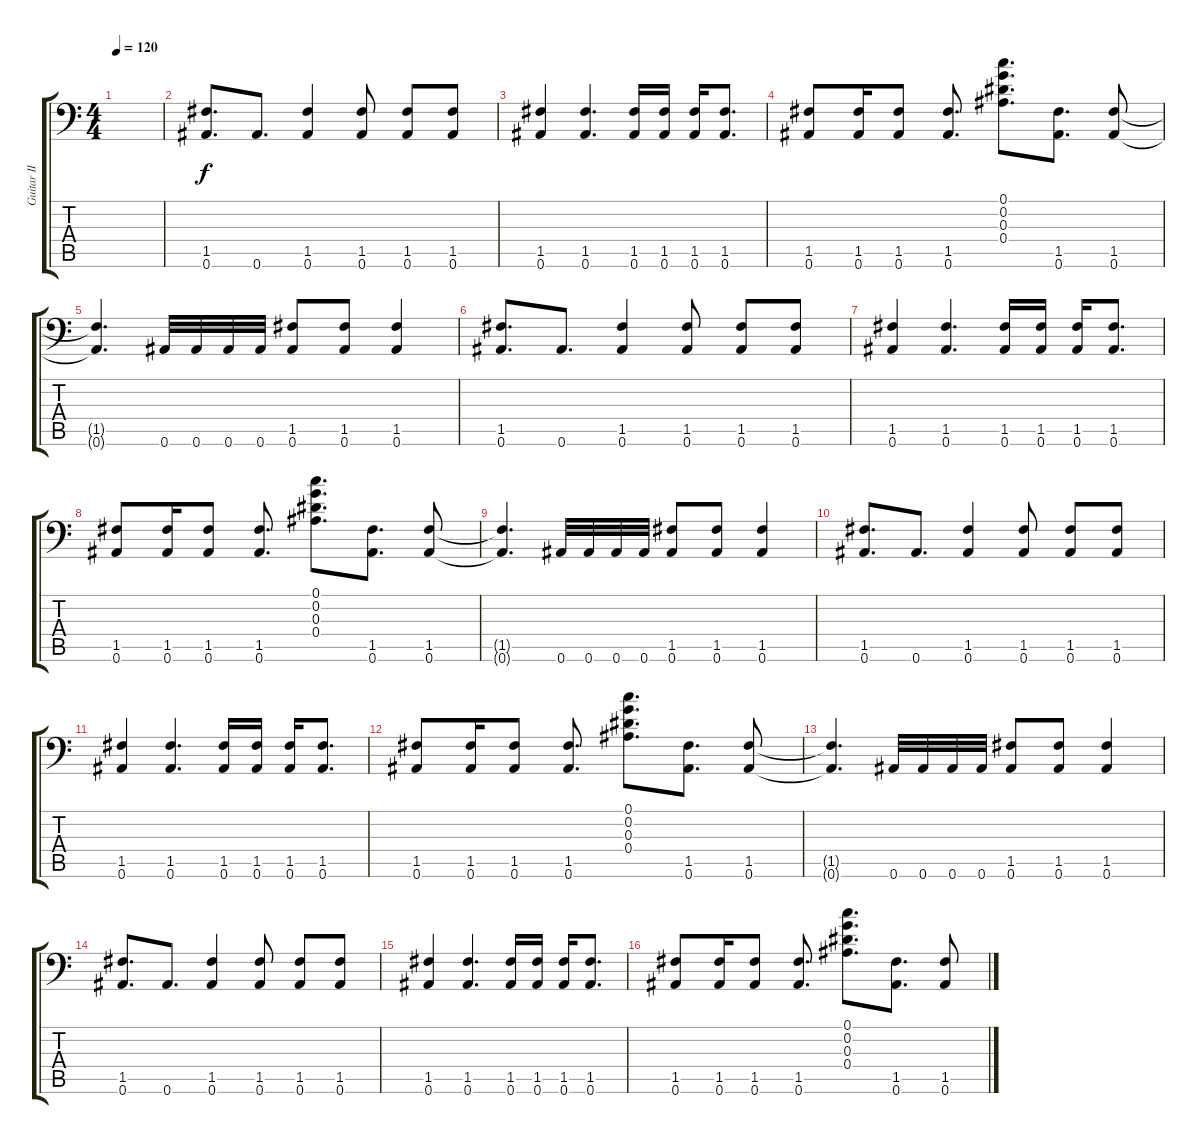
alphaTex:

\track ("Guitar II" "Guitar II") {instrument distortionguitar bank 255}
\staff {score tabs}
\tuning (C4 G3 Eb3 Bb2 F2 Bb1) {hide}
\ts (4 4)
\tempo 120
\clef f4
\ks c
|
(1.5 0.6).8{d} 0.6.8{d} (1.5 0.6).4 (1.5 0.6).8 (1.5 0.6).8 (1.5 0.6).8 |
(1.5 0.6).4 (1.5 0.6).4{d} (1.5 0.6).16 (1.5 0.6).16 (1.5 0.6).16 (1.5 0.6).8{d} |
(1.5 0.6).8 (1.5 0.6).16 (1.5 0.6).8 (1.5 0.6).8{d} (0.1 0.2 0.3 0.4).8{d} (1.5 0.6).8{d} (1.5 0.6).8 |
(1.5{t} 0.6{t}).4{d} 0.6.32 0.6.32 0.6.32 0.6.32 (1.5 0.6).8 (1.5 0.6).8 (1.5 0.6).4 |
(1.5 0.6).8{d} 0.6.8{d} (1.5 0.6).4 (1.5 0.6).8 (1.5 0.6).8 (1.5 0.6).8 |
(1.5 0.6).4 (1.5 0.6).4{d} (1.5 0.6).16 (1.5 0.6).16 (1.5 0.6).16 (1.5 0.6).8{d} |
(1.5 0.6).8 (1.5 0.6).16 (1.5 0.6).8 (1.5 0.6).8{d} (0.1 0.2 0.3 0.4).8{d} (1.5 0.6).8{d} (1.5 0.6).8 |
(1.5{t} 0.6{t}).4{d} 0.6.32 0.6.32 0.6.32 0.6.32 (1.5 0.6).8 (1.5 0.6).8 (1.5 0.6).4 |
(1.5 0.6).8{d} 0.6.8{d} (1.5 0.6).4 (1.5 0.6).8 (1.5 0.6).8 (1.5 0.6).8 |
(1.5 0.6).4 (1.5 0.6).4{d} (1.5 0.6).16 (1.5 0.6).16 (1.5 0.6).16 (1.5 0.6).8{d} |
(1.5 0.6).8 (1.5 0.6).16 (1.5 0.6).8 (1.5 0.6).8{d} (0.1 0.2 0.3 0.4).8{d} (1.5 0.6).8{d} (1.5 0.6).8 |
(1.5{t} 0.6{t}).4{d} 0.6.32 0.6.32 0.6.32 0.6.32 (1.5 0.6).8 (1.5 0.6).8 (1.5 0.6).4 |
(1.5 0.6).8{d} 0.6.8{d} (1.5 0.6).4 (1.5 0.6).8 (1.5 0.6).8 (1.5 0.6).8 |
(1.5 0.6).4 (1.5 0.6).4{d} (1.5 0.6).16 (1.5 0.6).16 (1.5 0.6).16 (1.5 0.6).8{d} |
(1.5 0.6).8 (1.5 0.6).16 (1.5 0.6).8 (1.5 0.6).8{d} (0.1 0.2 0.3 0.4).8{d} (1.5 0.6).8{d} (1.5 0.6).8
